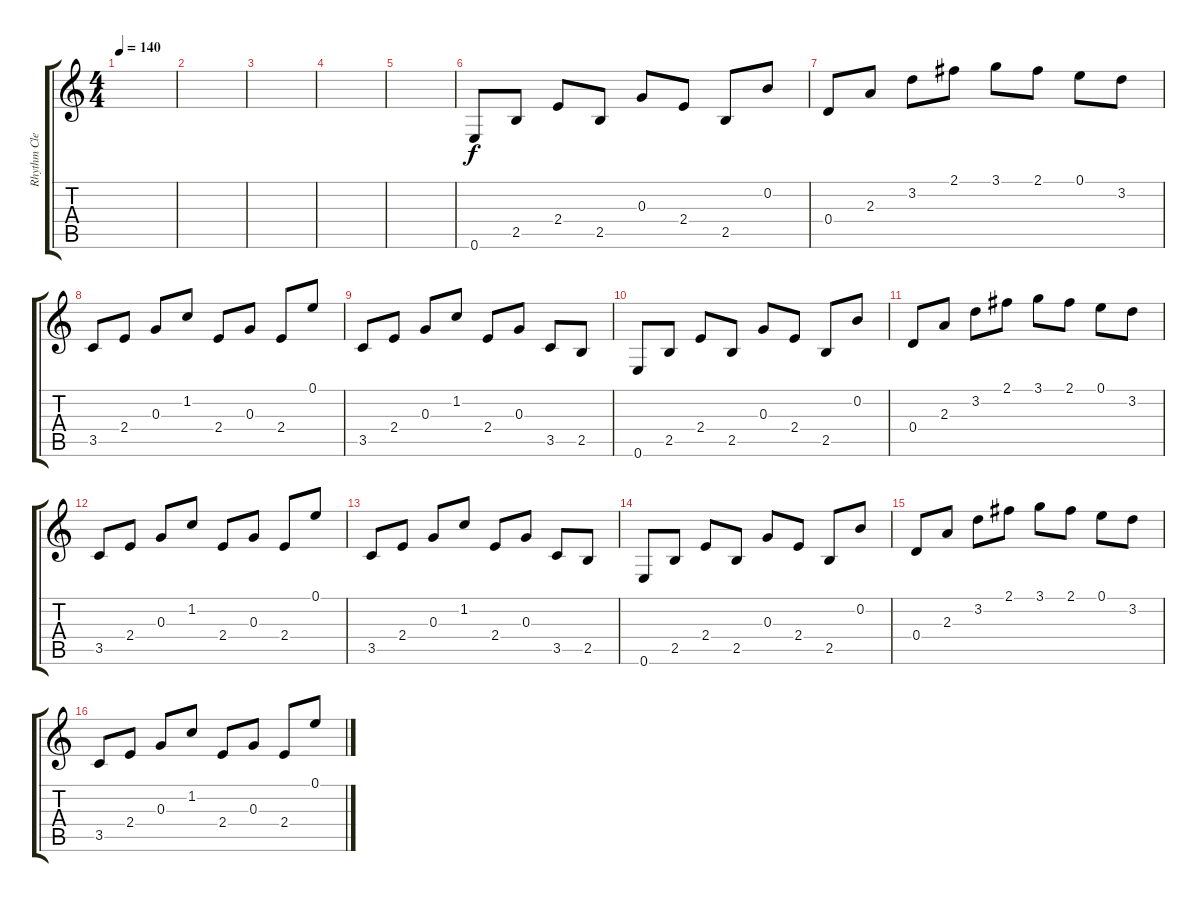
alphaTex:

\track ("Rhythm Clean" "Rhythm Cle") {instrument acousticguitarnylon}
\staff {score tabs}
\tuning (E4 B3 G3 D3 A2 E2) {hide}
\ts (4 4)
\tempo 140
\clef g2
\ks c
|
|
|
|
|
0.6.8 2.5.8 2.4.8 2.5.8 0.3.8 2.4.8 2.5.8 0.2.8 |
0.4.8 2.3.8 3.2.8 2.1.8 3.1.8 2.1.8 0.1.8 3.2.8 |
3.5.8 2.4.8 0.3.8 1.2.8 2.4.8 0.3.8 2.4.8 0.1.8 |
3.5.8 2.4.8 0.3.8 1.2.8 2.4.8 0.3.8 3.5.8 2.5.8 |
0.6.8 2.5.8 2.4.8 2.5.8 0.3.8 2.4.8 2.5.8 0.2.8 |
0.4.8 2.3.8 3.2.8 2.1.8 3.1.8 2.1.8 0.1.8 3.2.8 |
3.5.8 2.4.8 0.3.8 1.2.8 2.4.8 0.3.8 2.4.8 0.1.8 |
3.5.8 2.4.8 0.3.8 1.2.8 2.4.8 0.3.8 3.5.8 2.5.8 |
0.6.8 2.5.8 2.4.8 2.5.8 0.3.8 2.4.8 2.5.8 0.2.8 |
0.4.8 2.3.8 3.2.8 2.1.8 3.1.8 2.1.8 0.1.8 3.2.8 |
3.5.8 2.4.8 0.3.8 1.2.8 2.4.8 0.3.8 2.4.8 0.1.8
